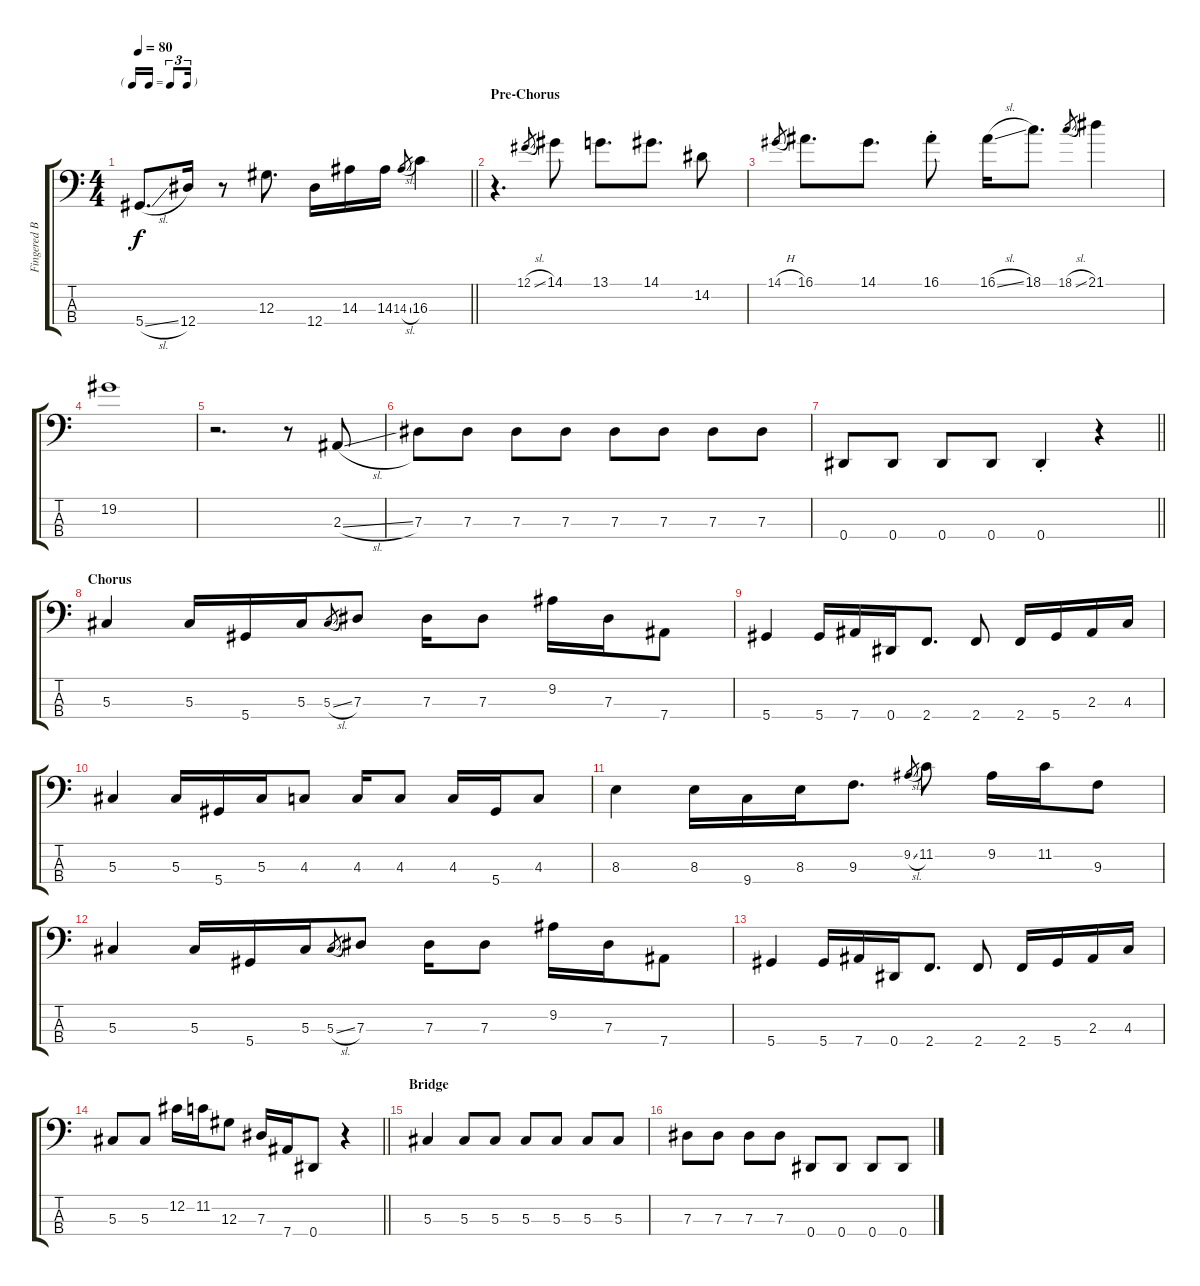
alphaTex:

\track ("Fingered Bass" "Fingered B") {instrument electricbassfinger}
\staff {score tabs}
\tuning (Gb2 Db2 Ab1 Eb1) {hide}
\ts (4 4)
\tf triplet16th
\tempo 80
\clef f4
\barLineRight lightlight
\ks c
5.4{sl}.8{d dy f} 12.4.16 r.8 12.3.8{d} 12.4.16 14.3.16 14.3.16 14.3{sl}.8{gr} 16.3.4 |
\section ("" "Pre-Chorus")
r.4{d} 12.1{sl}.8{gr} 14.1.8 13.1.8{d} 14.1.8{d} 14.2.8 |
14.1{h}.8{gr} 16.1.8{d} 14.1.8{d} 16.1{st}.8 16.1{sl}.16 18.1.8{d} 18.1{sl}.8{gr} 21.1.4 |
19.2.1 |
r.2{d} r.8 2.3{sl}.8 |
7.3.8 7.3.8 7.3.8 7.3.8 7.3.8 7.3.8 7.3.8 7.3.8 |
\barLineRight lightlight
0.4.8 0.4.8 0.4.8 0.4.8 0.4{st}.4 r.4 |
\section ("" "Chorus")
5.3.4 5.3.16 5.4.16 5.3.16 5.3{sl}.8{gr} 7.3.8 7.3.16 7.3.8 9.2.16 7.3.16 7.4.8 |
5.4.4 5.4.16 7.4.16 0.4.16 2.4.8{d} 2.4.8 2.4.16 5.4.16 2.3.16 4.3.16 |
5.3.4 5.3.16 5.4.16 5.3.16 4.3.8 4.3.16 4.3.8 4.3.16 5.4.16 4.3.8 |
8.3.4 8.3.16 9.4.16 8.3.16 9.3.8{d} 9.2{sl}.8{gr} 11.2.8 9.2.16 11.2.16 9.3.8 |
5.3.4 5.3.16 5.4.16 5.3.16 5.3{sl}.8{gr} 7.3.8 7.3.16 7.3.8 9.2.16 7.3.16 7.4.8 |
5.4.4 5.4.16 7.4.16 0.4.16 2.4.8{d} 2.4.8 2.4.16 5.4.16 2.3.16 4.3.16 |
\barLineRight lightlight
5.3.8 5.3.8 12.2.16 11.2.16 12.3.8 7.3.16 7.4.16 0.4.8 r.4 |
\section ("" "Bridge")
5.3.4 5.3.8 5.3.8 5.3.8 5.3.8 5.3.8 5.3.8 |
7.3.8 7.3.8 7.3.8 7.3.8 0.4.8 0.4.8 0.4.8 0.4.8
